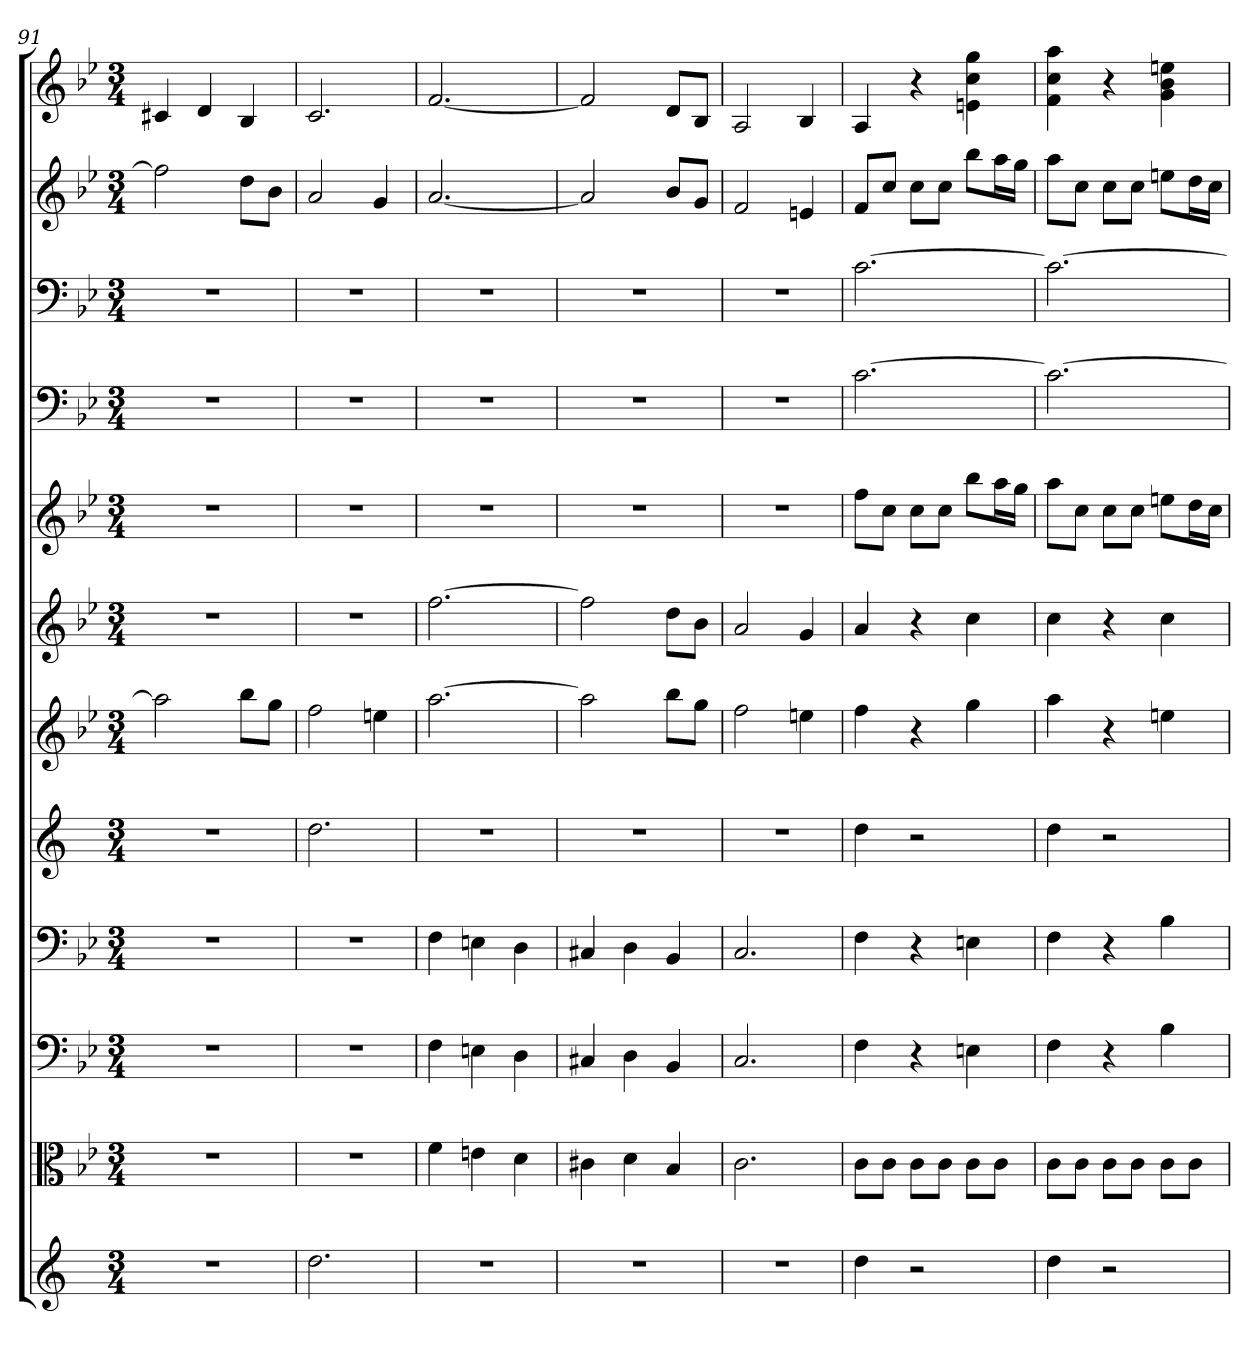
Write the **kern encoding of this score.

**kern	**kern	**kern	**kern	**kern	**kern	**kern	**kern	**kern	**kern	**kern	**kern
*part12	*part11	*part10	*part9	*part8	*part7	*part6	*part5	*part4	*part3	*part2	*part1
*staff12	*staff11	*staff10	*staff9	*staff8	*staff7	*staff6	*staff5	*staff4	*staff3	*staff2	*staff1
*	*clefC3	*clefF4	*clefF4	*	*	*	*	*clefF4	*clefF4	*	*
*k[]	*k[b-e-]	*k[b-e-]	*k[b-e-]	*k[]	*k[b-e-]	*k[b-e-]	*k[b-e-]	*k[b-e-]	*k[b-e-]	*k[b-e-]	*k[b-e-]
*M3/4	*M3/4	*M3/4	*M3/4	*M3/4	*M3/4	*M3/4	*M3/4	*M3/4	*M3/4	*M3/4	*M3/4
=91	=91	=91	=91	=91	=91	=91	=91	=91	=91	=91	=91
2.r	2.r	2.r	2.r	2.r	2aa]	2.r	2.r	2.r	2.r	2ff]	4c#X
.	.	.	.	.	.	.	.	.	.	.	4d
.	.	.	.	.	8bb-L	.	.	.	.	8ddL	4B-
.	.	.	.	.	8ggJ	.	.	.	.	8b-J	.
=92	=92	=92	=92	=92	=92	=92	=92	=92	=92	=92	=92
2.dd	2.r	2.r	2.r	2.dd	2ff	2.r	2.r	2.r	2.r	2a	2.c
.	.	.	.	.	4een	.	.	.	.	4g	.
=93	=93	=93	=93	=93	=93	=93	=93	=93	=93	=93	=93
2.r	4f	4F	4F	2.r	[2.aa	[2.ff	2.r	2.r	2.r	[2.a	[2.f
.	4en	4En	4En	.	.	.	.	.	.	.	.
.	4d	4D	4D	.	.	.	.	.	.	.	.
=94	=94	=94	=94	=94	=94	=94	=94	=94	=94	=94	=94
2.r	4c#X	4C#X	4C#X	2.r	2aa]	2ff]	2.r	2.r	2.r	2a]	2f]
.	4d	4D	4D	.	.	.	.	.	.	.	.
.	4B-	4BB-	4BB-	.	8bb-L	8ddL	.	.	.	8b-L	8dL
.	.	.	.	.	8ggJ	8b-J	.	.	.	8gJ	8B-J
=95	=95	=95	=95	=95	=95	=95	=95	=95	=95	=95	=95
2.r	2.c	2.C	2.C	2.r	2ff	2a	2.r	2.r	2.r	2f	2A
.	.	.	.	.	4een	4g	.	.	.	4en	4B-
=96	=96	=96	=96	=96	=96	=96	=96	=96	=96	=96	=96
4dd	8c\L	4F	4F	4dd	4ff	4a	8ffL	[2.c	[2.c	8fL	4A
.	8c\J	.	.	.	.	.	8ccJ	.	.	8ccJ	.
2r	8c\L	4r	4r	2r	4r	4r	8ccL	.	.	8ccL	4r
.	8c\J	.	.	.	.	.	8ccJ	.	.	8ccJ	.
.	8c\L	4En	4En	.	4gg	4cc	8bb-L	.	.	8bb-L	4en 4cc 4gg
.	8c\J	.	.	.	.	.	16aaL	.	.	16aaL	.
.	.	.	.	.	.	.	16ggJJ	.	.	16ggJJ	.
=97	=97	=97	=97	=97	=97	=97	=97	=97	=97	=97	=97
4dd	8c\L	4F	4F	4dd	4aa	4cc	8aaL	2.c_	2.c_	8aaL	4f 4cc 4aa
.	8c\J	.	.	.	.	.	8ccJ	.	.	8ccJ	.
2r	8c\L	4r	4r	2r	4r	4r	8ccL	.	.	8ccL	4r
.	8c\J	.	.	.	.	.	8ccJ	.	.	8ccJ	.
.	8c\L	4B-	4B-	.	4een	4cc	8eenL	.	.	8eenL	4g 4b- 4een
.	8c\J	.	.	.	.	.	16ddL	.	.	16ddL	.
.	.	.	.	.	.	.	16ccJJ	.	.	16ccJJ	.
=	=	=	=	=	=	=	=	=	=	=	=
*-	*-	*-	*-	*-	*-	*-	*-	*-	*-	*-	*-
